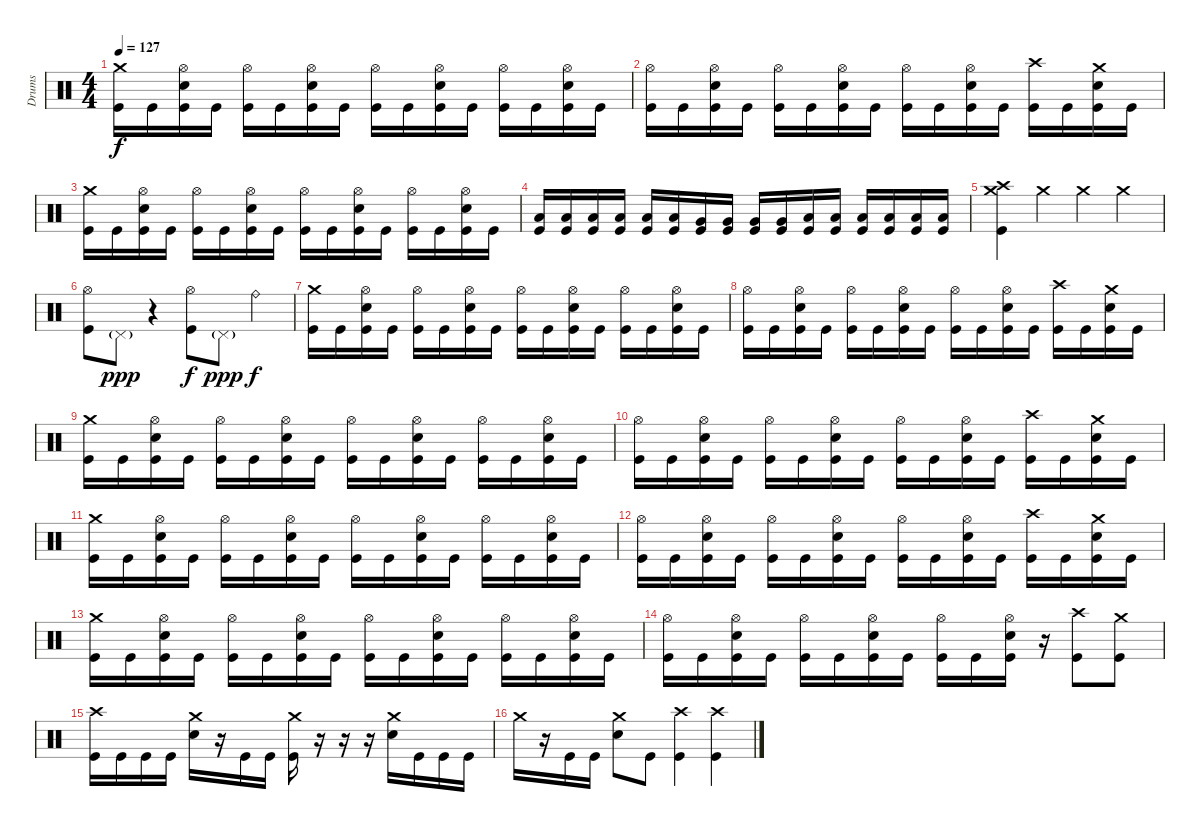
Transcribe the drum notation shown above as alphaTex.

\track ("Drums" "Drums") {instrument percussion}
\staff {score}
\articulation defaults
\ts (4 4)
\tempo 127
\clef neutral
\ks c
("Crash medium (hit)" "Kick (hit)").16{dy f} "Kick (hit)".16 ("Hi-Hat (open)" "Electric Snare (hit)" "Kick (hit)").16 "Kick (hit)".16 ("Hi-Hat (open)" "Kick (hit)").16 "Kick (hit)".16 ("Hi-Hat (open)" "Electric Snare (hit)" "Kick (hit)").16 "Kick (hit)".16 ("Hi-Hat (open)" "Kick (hit)").16 "Kick (hit)".16 ("Hi-Hat (open)" "Electric Snare (hit)" "Kick (hit)").16 "Kick (hit)".16 ("Hi-Hat (open)" "Kick (hit)").16 "Kick (hit)".16 ("Hi-Hat (open)" "Electric Snare (hit)" "Kick (hit)").16 "Kick (hit)".16 |
("Hi-Hat (open)" "Kick (hit)").16 "Kick (hit)".16 ("Hi-Hat (open)" "Electric Snare (hit)" "Kick (hit)").16 "Kick (hit)".16 ("Hi-Hat (open)" "Kick (hit)").16 "Kick (hit)".16 ("Hi-Hat (open)" "Electric Snare (hit)" "Kick (hit)").16 "Kick (hit)".16 ("Hi-Hat (open)" "Kick (hit)").16 "Kick (hit)".16 ("Hi-Hat (open)" "Electric Snare (hit)" "Kick (hit)").16 "Kick (hit)".16 ("Crash high (hit)" "Kick (hit)").16 "Kick (hit)".16 ("Crash medium (hit)" "Electric Snare (hit)" "Kick (hit)").16 "Kick (hit)".16 |
("Crash medium (hit)" "Kick (hit)").16 "Kick (hit)".16 ("Hi-Hat (open)" "Electric Snare (hit)" "Kick (hit)").16 "Kick (hit)".16 ("Hi-Hat (open)" "Kick (hit)").16 "Kick (hit)".16 ("Hi-Hat (open)" "Electric Snare (hit)" "Kick (hit)").16 "Kick (hit)".16 ("Hi-Hat (open)" "Kick (hit)").16 "Kick (hit)".16 ("Hi-Hat (open)" "Electric Snare (hit)" "Kick (hit)").16 "Kick (hit)".16 ("Hi-Hat (open)" "Kick (hit)").16 "Kick (hit)".16 ("Hi-Hat (open)" "Electric Snare (hit)" "Kick (hit)").16 "Kick (hit)".16 |
("Low Tom (hit)" "Kick (hit)").16 ("Low Tom (hit)" "Kick (hit)").16 ("Low Tom (hit)" "Kick (hit)").16 ("Low Tom (hit)" "Kick (hit)").16 ("Low Tom (hit)" "Kick (hit)").16 ("Low Tom (hit)" "Kick (hit)").16 ("Very Low Tom (hit)" "Kick (hit)").16 ("Very Low Tom (hit)" "Kick (hit)").16 ("Very Low Tom (hit)" "Kick (hit)").16 ("Very Low Tom (hit)" "Kick (hit)").16 ("Low Floor Tom (hit)" "Kick (hit)").16 ("Low Floor Tom (hit)" "Kick (hit)").16 ("Low Floor Tom (hit)" "Kick (hit)").16 ("Low Floor Tom (hit)" "Kick (hit)").16 ("Low Floor Tom (hit)" "Kick (hit)").16 ("Low Floor Tom (hit)" "Kick (hit)").16 |
("Crash medium (hit)" "Crash high (hit)" "Kick (hit)").4 "Crash medium (hit)".4 "Crash medium (hit)".4 "Crash medium (hit)".4 |
("Hi-Hat (open)" "Kick (hit)").8 "Pedal Hi-Hat (hit)"{g}.8{dy ppp} r.4 ("Hi-Hat (open)" "Kick (hit)").8{dy f} "Pedal Hi-Hat (hit)"{g}.8{dy ppp} "Ride (bell)".4{dy f} |
("Crash medium (hit)" "Kick (hit)").16 "Kick (hit)".16 ("Hi-Hat (open)" "Electric Snare (hit)" "Kick (hit)").16 "Kick (hit)".16 ("Hi-Hat (open)" "Kick (hit)").16 "Kick (hit)".16 ("Hi-Hat (open)" "Electric Snare (hit)" "Kick (hit)").16 "Kick (hit)".16 ("Hi-Hat (open)" "Kick (hit)").16 "Kick (hit)".16 ("Hi-Hat (open)" "Electric Snare (hit)" "Kick (hit)").16 "Kick (hit)".16 ("Hi-Hat (open)" "Kick (hit)").16 "Kick (hit)".16 ("Hi-Hat (open)" "Electric Snare (hit)" "Kick (hit)").16 "Kick (hit)".16 |
("Hi-Hat (open)" "Kick (hit)").16 "Kick (hit)".16 ("Hi-Hat (open)" "Electric Snare (hit)" "Kick (hit)").16 "Kick (hit)".16 ("Hi-Hat (open)" "Kick (hit)").16 "Kick (hit)".16 ("Hi-Hat (open)" "Electric Snare (hit)" "Kick (hit)").16 "Kick (hit)".16 ("Hi-Hat (open)" "Kick (hit)").16 "Kick (hit)".16 ("Hi-Hat (open)" "Electric Snare (hit)" "Kick (hit)").16 "Kick (hit)".16 ("Crash high (hit)" "Kick (hit)").16 "Kick (hit)".16 ("Crash medium (hit)" "Electric Snare (hit)" "Kick (hit)").16 "Kick (hit)".16 |
("Crash medium (hit)" "Kick (hit)").16 "Kick (hit)".16 ("Hi-Hat (open)" "Electric Snare (hit)" "Kick (hit)").16 "Kick (hit)".16 ("Hi-Hat (open)" "Kick (hit)").16 "Kick (hit)".16 ("Hi-Hat (open)" "Electric Snare (hit)" "Kick (hit)").16 "Kick (hit)".16 ("Hi-Hat (open)" "Kick (hit)").16 "Kick (hit)".16 ("Hi-Hat (open)" "Electric Snare (hit)" "Kick (hit)").16 "Kick (hit)".16 ("Hi-Hat (open)" "Kick (hit)").16 "Kick (hit)".16 ("Hi-Hat (open)" "Electric Snare (hit)" "Kick (hit)").16 "Kick (hit)".16 |
("Hi-Hat (open)" "Kick (hit)").16 "Kick (hit)".16 ("Hi-Hat (open)" "Electric Snare (hit)" "Kick (hit)").16 "Kick (hit)".16 ("Hi-Hat (open)" "Kick (hit)").16 "Kick (hit)".16 ("Hi-Hat (open)" "Electric Snare (hit)" "Kick (hit)").16 "Kick (hit)".16 ("Hi-Hat (open)" "Kick (hit)").16 "Kick (hit)".16 ("Hi-Hat (open)" "Electric Snare (hit)" "Kick (hit)").16 "Kick (hit)".16 ("Crash high (hit)" "Kick (hit)").16 "Kick (hit)".16 ("Crash medium (hit)" "Electric Snare (hit)" "Kick (hit)").16 "Kick (hit)".16 |
("Crash medium (hit)" "Kick (hit)").16 "Kick (hit)".16 ("Hi-Hat (open)" "Electric Snare (hit)" "Kick (hit)").16 "Kick (hit)".16 ("Hi-Hat (open)" "Kick (hit)").16 "Kick (hit)".16 ("Hi-Hat (open)" "Electric Snare (hit)" "Kick (hit)").16 "Kick (hit)".16 ("Hi-Hat (open)" "Kick (hit)").16 "Kick (hit)".16 ("Hi-Hat (open)" "Electric Snare (hit)" "Kick (hit)").16 "Kick (hit)".16 ("Hi-Hat (open)" "Kick (hit)").16 "Kick (hit)".16 ("Hi-Hat (open)" "Electric Snare (hit)" "Kick (hit)").16 "Kick (hit)".16 |
("Hi-Hat (open)" "Kick (hit)").16 "Kick (hit)".16 ("Hi-Hat (open)" "Electric Snare (hit)" "Kick (hit)").16 "Kick (hit)".16 ("Hi-Hat (open)" "Kick (hit)").16 "Kick (hit)".16 ("Hi-Hat (open)" "Electric Snare (hit)" "Kick (hit)").16 "Kick (hit)".16 ("Hi-Hat (open)" "Kick (hit)").16 "Kick (hit)".16 ("Hi-Hat (open)" "Electric Snare (hit)" "Kick (hit)").16 "Kick (hit)".16 ("Crash high (hit)" "Kick (hit)").16 "Kick (hit)".16 ("Crash medium (hit)" "Electric Snare (hit)" "Kick (hit)").16 "Kick (hit)".16 |
("Crash medium (hit)" "Kick (hit)").16 "Kick (hit)".16 ("Hi-Hat (open)" "Electric Snare (hit)" "Kick (hit)").16 "Kick (hit)".16 ("Hi-Hat (open)" "Kick (hit)").16 "Kick (hit)".16 ("Hi-Hat (open)" "Electric Snare (hit)" "Kick (hit)").16 "Kick (hit)".16 ("Hi-Hat (open)" "Kick (hit)").16 "Kick (hit)".16 ("Hi-Hat (open)" "Electric Snare (hit)" "Kick (hit)").16 "Kick (hit)".16 ("Hi-Hat (open)" "Kick (hit)").16 "Kick (hit)".16 ("Hi-Hat (open)" "Electric Snare (hit)" "Kick (hit)").16 "Kick (hit)".16 |
("Hi-Hat (open)" "Kick (hit)").16 "Kick (hit)".16 ("Hi-Hat (open)" "Electric Snare (hit)" "Kick (hit)").16 "Kick (hit)".16 ("Hi-Hat (open)" "Kick (hit)").16 "Kick (hit)".16 ("Hi-Hat (open)" "Electric Snare (hit)" "Kick (hit)").16 "Kick (hit)".16 ("Hi-Hat (open)" "Kick (hit)").16 "Kick (hit)".16 ("Hi-Hat (open)" "Electric Snare (hit)" "Kick (hit)").16 r.16 ("Crash high (hit)" "Kick (hit)").8 ("Crash medium (hit)" "Kick (hit)").8 |
("Crash high (hit)" "Kick (hit)").16 "Kick (hit)".16 "Kick (hit)".16 "Kick (hit)".16 ("Crash medium (hit)" "Electric Snare (hit)").16 r.16 "Kick (hit)".16 "Kick (hit)".16 ("Crash medium (hit)" "Kick (hit)").16 r.16 r.16 r.16 ("Crash medium (hit)" "Electric Snare (hit)").16 "Kick (hit)".16 "Kick (hit)".16 "Kick (hit)".16 |
"Crash medium (hit)".16 r.16 "Kick (hit)".16 "Kick (hit)".16 ("Crash medium (hit)" "Electric Snare (hit)").8 "Kick (hit)".8 ("Crash high (hit)" "Kick (hit)").4 ("Crash high (hit)" "Kick (hit)").4
